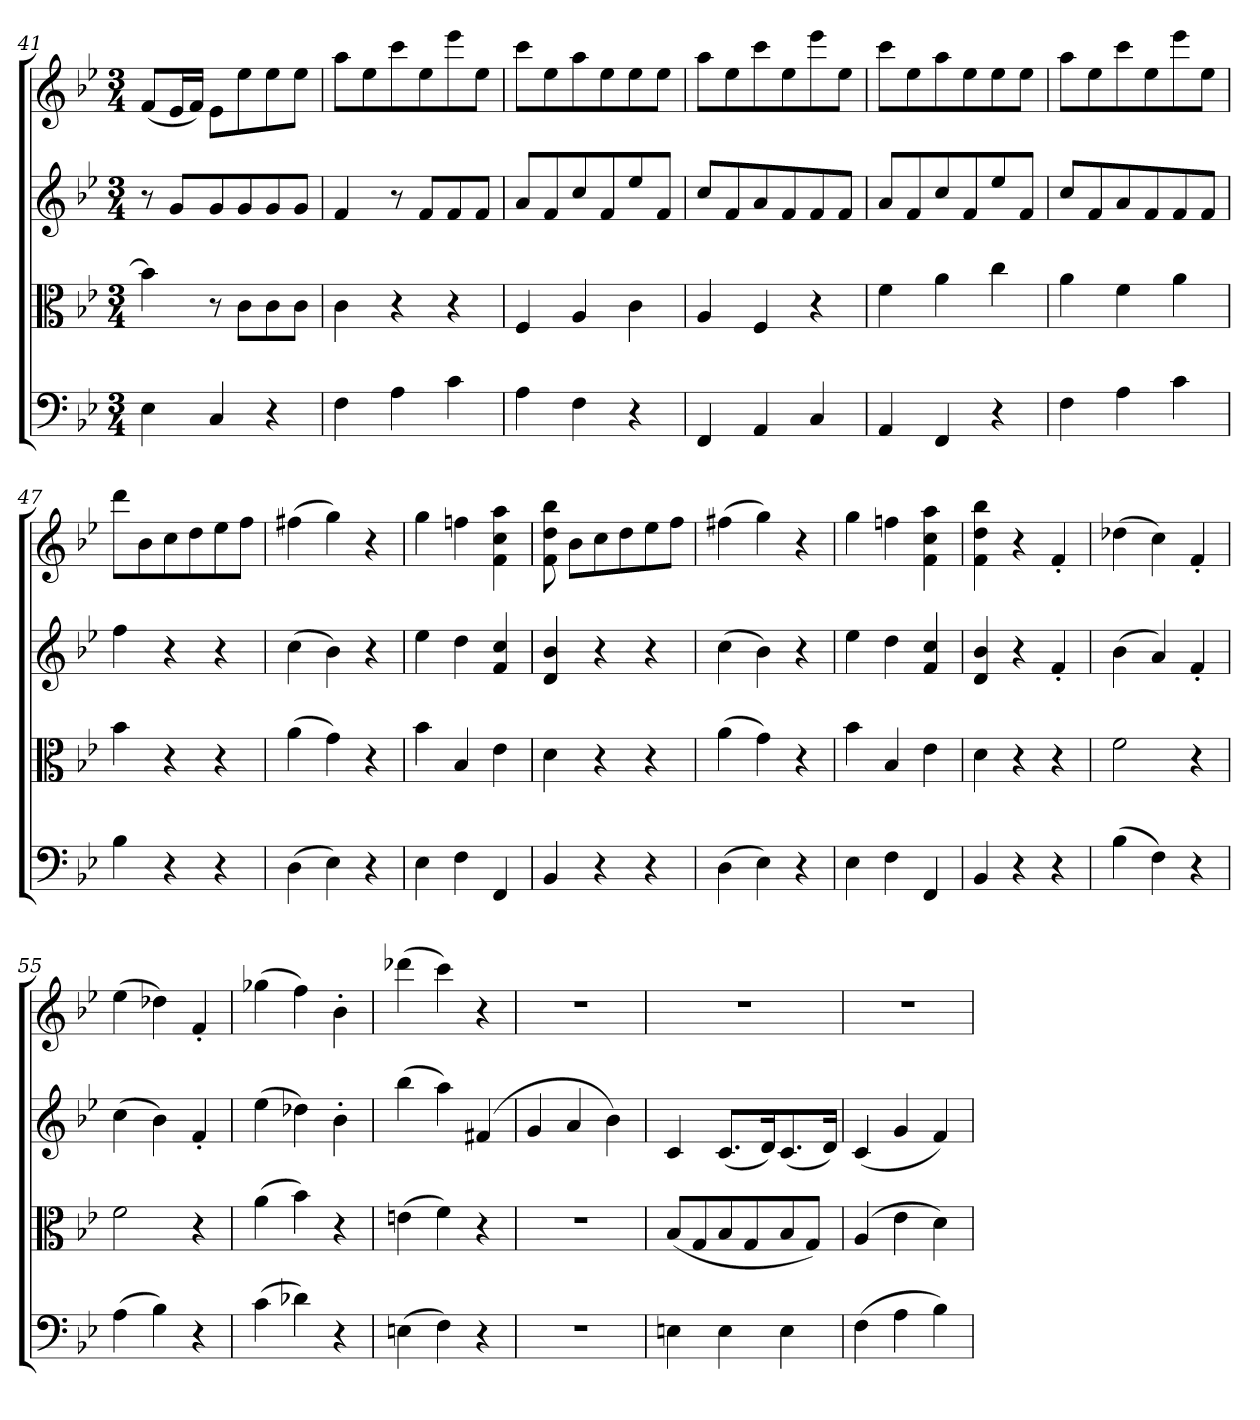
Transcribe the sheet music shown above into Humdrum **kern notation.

**kern	**kern	**kern	**kern
*part4	*part3	*part2	*part1
*staff4	*staff3	*staff2	*staff1
*clefF4	*clefC3	*clefG2	*clefG2
*k[b-e-]	*k[b-e-]	*k[b-e-]	*k[b-e-]
*g:	*g:	*g:	*g:
*M3/4	*M3/4	*M3/4	*M3/4
=41	=41	=41	=41
4E-\	4b-\]	8r	(8f/L
.	.	8g/L	16e-/L
.	.	.	16f/JJ)
4C/	8r	8g/	8e-\L
.	8c\L	8g/	8ee-\
4r	8c\	8g/	8ee-\
.	8c\J	8g/J	8ee-\J
=42	=42	=42	=42
4F\	4c\	4f/	8aa\L
.	.	.	8ee-\
4A\	4r	8r	8ccc\
.	.	8f/L	8ee-\
4c\	4r	8f/	8eee-\
.	.	8f/J	8ee-\J
=43	=43	=43	=43
4A\	4F/	8a/L	8ccc\L
.	.	8f/	8ee-\
4F\	4A/	8cc/	8aa\
.	.	8f/	8ee-\
4r	4c\	8ee-/	8ee-\
.	.	8f/J	8ee-\J
=44	=44	=44	=44
4FF/	4A/	8cc/L	8aa\L
.	.	8f/	8ee-\
4AA/	4F/	8a/	8ccc\
.	.	8f/	8ee-\
4C/	4r	8f/	8eee-\
.	.	8f/J	8ee-\J
=45	=45	=45	=45
4AA/	4f\	8a/L	8ccc\L
.	.	8f/	8ee-\
4FF/	4a\	8cc/	8aa\
.	.	8f/	8ee-\
4r	4cc\	8ee-/	8ee-\
.	.	8f/J	8ee-\J
=46	=46	=46	=46
4F\	4a\	8cc/L	8aa\L
.	.	8f/	8ee-\
4A\	4f\	8a/	8ccc\
.	.	8f/	8ee-\
4c\	4a\	8f/	8eee-\
.	.	8f/J	8ee-\J
=47	=47	=47	=47
4B-\	4b-\	4ff\	8ddd\L
.	.	.	8b-\
4r	4r	4r	8cc\
.	.	.	8dd\
4r	4r	4r	8ee-\
.	.	.	8ff\J
=48	=48	=48	=48
(4D\	(4a\	(4cc\	(4ff#X\
4E-\)	4g\)	4b-\)	4gg\)
4r	4r	4r	4r
=49	=49	=49	=49
4E-\	4b-\	4ee-\	4gg\
4F\	4B-/	4dd\	4ffn\
4FF/	4e-\	4f/ 4cc/	4f\ 4cc\ 4aa\
=50	=50	=50	=50
4BB-/	4d\	4d/ 4b-/	8f\ 8dd\ 8bb-\
.	.	.	8b-\L
4r	4r	4r	8cc\
.	.	.	8dd\
4r	4r	4r	8ee-\
.	.	.	8ff\J
=51	=51	=51	=51
(4D\	(4a\	(4cc\	(4ff#X\
4E-\)	4g\)	4b-\)	4gg\)
4r	4r	4r	4r
=52	=52	=52	=52
4E-\	4b-\	4ee-\	4gg\
4F\	4B-/	4dd\	4ffn\
4FF/	4e-\	4f/ 4cc/	4f\ 4cc\ 4aa\
=53	=53	=53	=53
4BB-/	4d\	4d/ 4b-/	4f\ 4dd\ 4bb-\
4r	4r	4r	4r
4r	4r	4f'/	4f'/
=54	=54	=54	=54
(4B-\	2f\	(4b-\	(4dd-X\
4F\)	.	4a/)	4cc\)
4r	4r	4f'/	4f'/
=55	=55	=55	=55
(4A\	2f\	(4cc\	(4ee-\
4B-\)	.	4b-\)	4dd-X\)
4r	4r	4f'/	4f'/
=56	=56	=56	=56
(4c\	(4a\	(4ee-\	(4gg-X\
4d-X\)	4b-\)	4dd-X\)	4ff\)
4r	4r	4b-'\	4b-'\
=57	=57	=57	=57
(4En\	(4en\	(4bb-\	(4ddd-X\
4F\)	4f\)	4aa\)	4ccc\)
4r	4r	(4f#X/	4r
=58	=58	=58	=58
2.r	2.r	4g/	2.r
.	.	4a/	.
.	.	4b-\)	.
=59	=59	=59	=59
4En\	(8B-/L	4c/	2.r
.	8G/	.	.
4E\	8B-/	(8.c/L	.
.	8G/	.	.
.	.	16d/K)	.
4E\	8B-/	(8.c/	.
.	8G/J)	.	.
.	.	16d/Jk)	.
=60	=60	=60	=60
(4F\	(4A/	(4c/	2.r
4A\	4e-\	4g/	.
4B-\)	4d\)	4f/)	.
=	=	=	=
*-	*-	*-	*-
